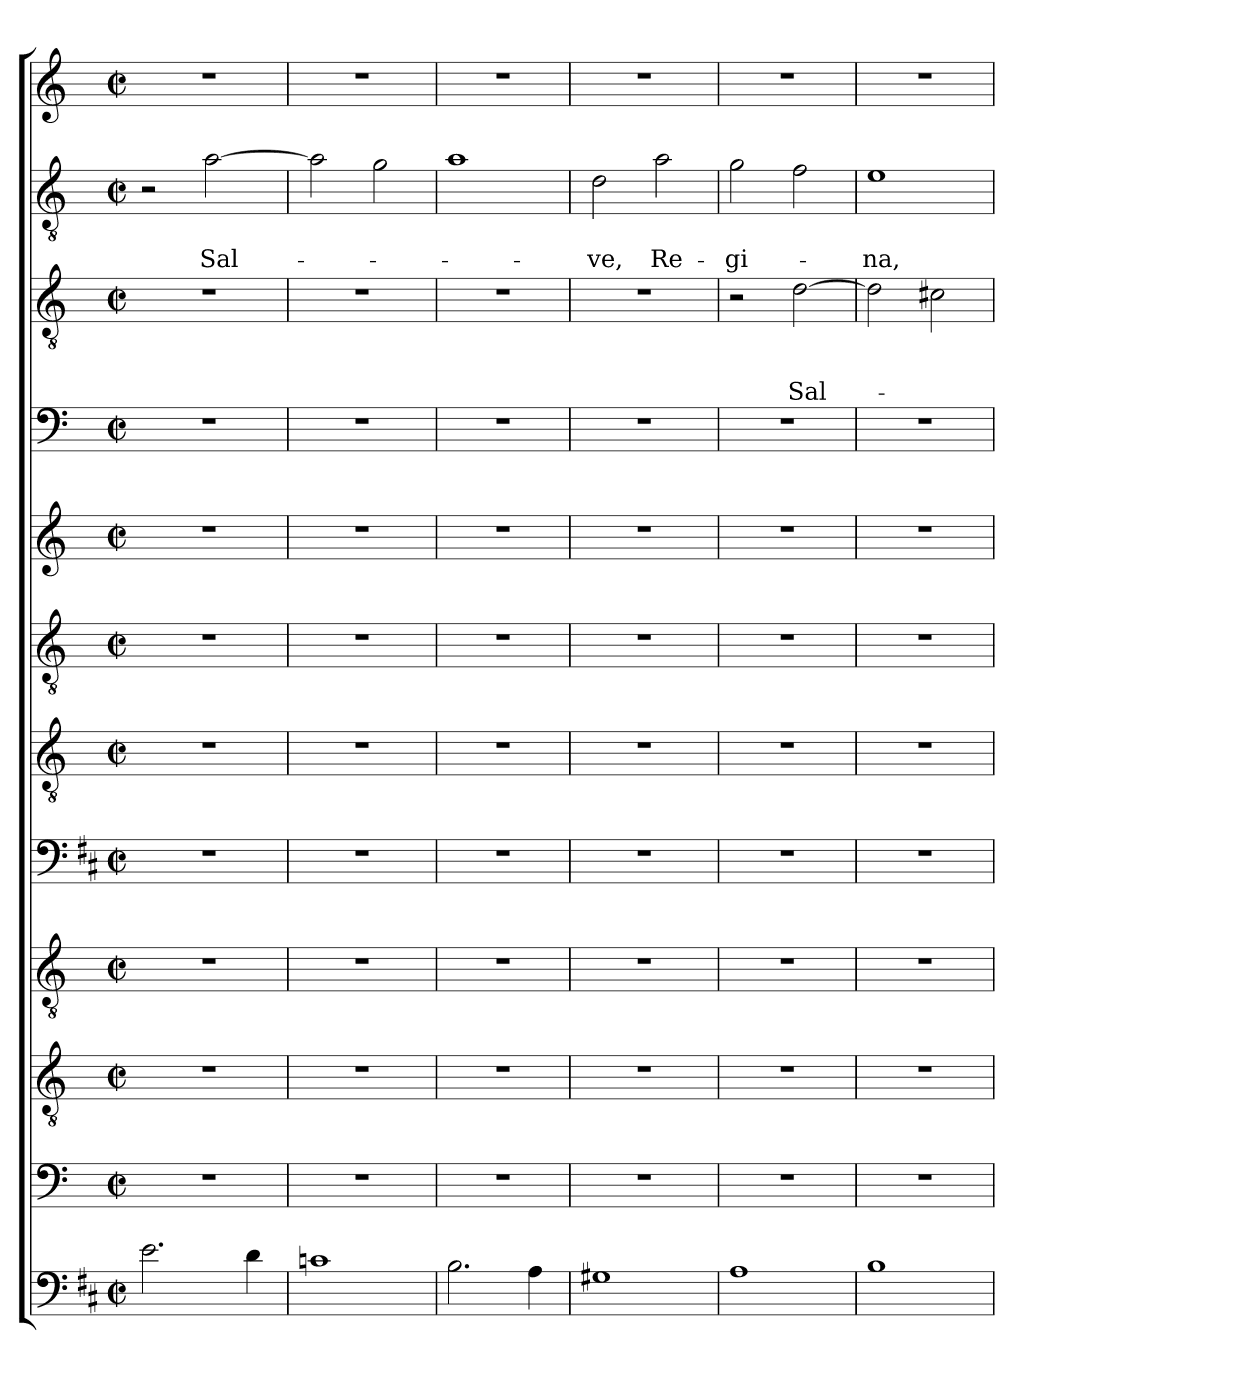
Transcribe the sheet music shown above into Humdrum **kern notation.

**kern	**kern	**kern	**kern	**kern	**kern	**kern	**kern	**kern	**kern	**text	**text	**text	**kern	**text	**text	**kern
*part12	*part11	*part10	*part9	*part8	*part7	*part6	*part5	*part4	*part3	*part3	*part3	*part3	*part2	*part2	*part2	*part1
*staff12	*staff11	*staff10	*staff9	*staff8	*staff7	*staff6	*staff5	*staff4	*staff3	*staff3	*staff3	*staff3	*staff2	*staff2	*staff2	*staff1
*I'Cl	*	*	*	*	*	*	*	*	*	*	*	*	*	*	*	*
*clefF4	*clefF4	*clefGv2	*clefGv2	*clefF4	*clefGv2	*clefGv2	*clefG2	*clefF4	*clefGv2	*	*	*	*clefGv2	*	*	*clefG2
*ITrd1c2	*	*	*	*ITrd1c2	*	*ITrd8c14	*	*	*	*	*	*	*	*	*	*
*k[]	*k[]	*k[]	*k[]	*k[]	*k[]	*k[]	*k[]	*k[]	*k[]	*	*	*	*k[]	*	*	*k[]
*C:	*C:	*C:	*C:	*C:	*C:	*C:	*C:	*C:	*C:	*	*	*	*C:	*	*	*C:
*M2/2	*M2/2	*M2/2	*M2/2	*M2/2	*M2/2	*M2/2	*M2/2	*M2/2	*M2/2	*	*	*	*M2/2	*	*	*M2/2
*met(c|)	*met(c|)	*met(c|)	*met(c|)	*met(c|)	*met(c|)	*met(c|)	*met(c|)	*met(c|)	*met(c|)	*	*	*	*met(c|)	*	*	*met(c|)
=1	=1	=1	=1	=1	=1	=1	=1	=1	=1	=1	=1	=1	=1	=1	=1	=1
2.d\	1r	1r	1r	1r	1r	1r	1r	1r	1r	.	.	.	2r	.	.	1r
!	!	!	!	!	!	!	!	!	!	!	!	!	!	!	!LO:LY:b	!
.	.	.	.	.	.	.	.	.	.	.	.	.	[2a\	.	Sal-	.
4c\	.	.	.	.	.	.	.	.	.	.	.	.	.	.	.	.
=2	=2	=2	=2	=2	=2	=2	=2	=2	=2	=2	=2	=2	=2	=2	=2	=2
1B-X	1r	1r	1r	1r	1r	1r	1r	1r	1r	.	.	.	2a\]	.	.	1r
.	.	.	.	.	.	.	.	.	.	.	.	.	2g\	.	.	.
=3	=3	=3	=3	=3	=3	=3	=3	=3	=3	=3	=3	=3	=3	=3	=3	=3
2.A\	1r	1r	1r	1r	1r	1r	1r	1r	1r	.	.	.	1a	.	.	1r
4G\	.	.	.	.	.	.	.	.	.	.	.	.	.	.	.	.
=4	=4	=4	=4	=4	=4	=4	=4	=4	=4	=4	=4	=4	=4	=4	=4	=4
!	!	!	!	!	!	!	!	!	!	!	!	!	!	!	!LO:LY:b	!
1F#X	1r	1r	1r	1r	1r	1r	1r	1r	1r	.	.	.	2d\	.	-ve,	1r
!	!	!	!	!	!	!	!	!	!	!	!	!	!	!	!LO:LY:b	!
.	.	.	.	.	.	.	.	.	.	.	.	.	2a\	.	Re-	.
=5	=5	=5	=5	=5	=5	=5	=5	=5	=5	=5	=5	=5	=5	=5	=5	=5
!	!	!	!	!	!	!	!	!	!	!	!	!	!	!	!LO:LY:b	!
1G	1r	1r	1r	1r	1r	1r	1r	1r	2r	.	.	.	2g\	.	-gi-	1r
!	!	!	!	!	!	!	!	!	!	!	!	!LO:LY:b	!	!	!	!
.	.	.	.	.	.	.	.	.	[2d\	.	.	Sal-	2f\	.	.	.
=6	=6	=6	=6	=6	=6	=6	=6	=6	=6	=6	=6	=6	=6	=6	=6	=6
!	!	!	!	!	!	!	!	!	!	!	!	!	!	!	!LO:LY:b	!
1A	1r	1r	1r	1r	1r	1r	1r	1r	2d\]	.	.	.	1e	.	-na,	1r
.	.	.	.	.	.	.	.	.	2c#X\	.	.	.	.	.	.	.
=	=	=	=	=	=	=	=	=	=	=	=	=	=	=	=	=
*-	*-	*-	*-	*-	*-	*-	*-	*-	*-	*-	*-	*-	*-	*-	*-	*-
